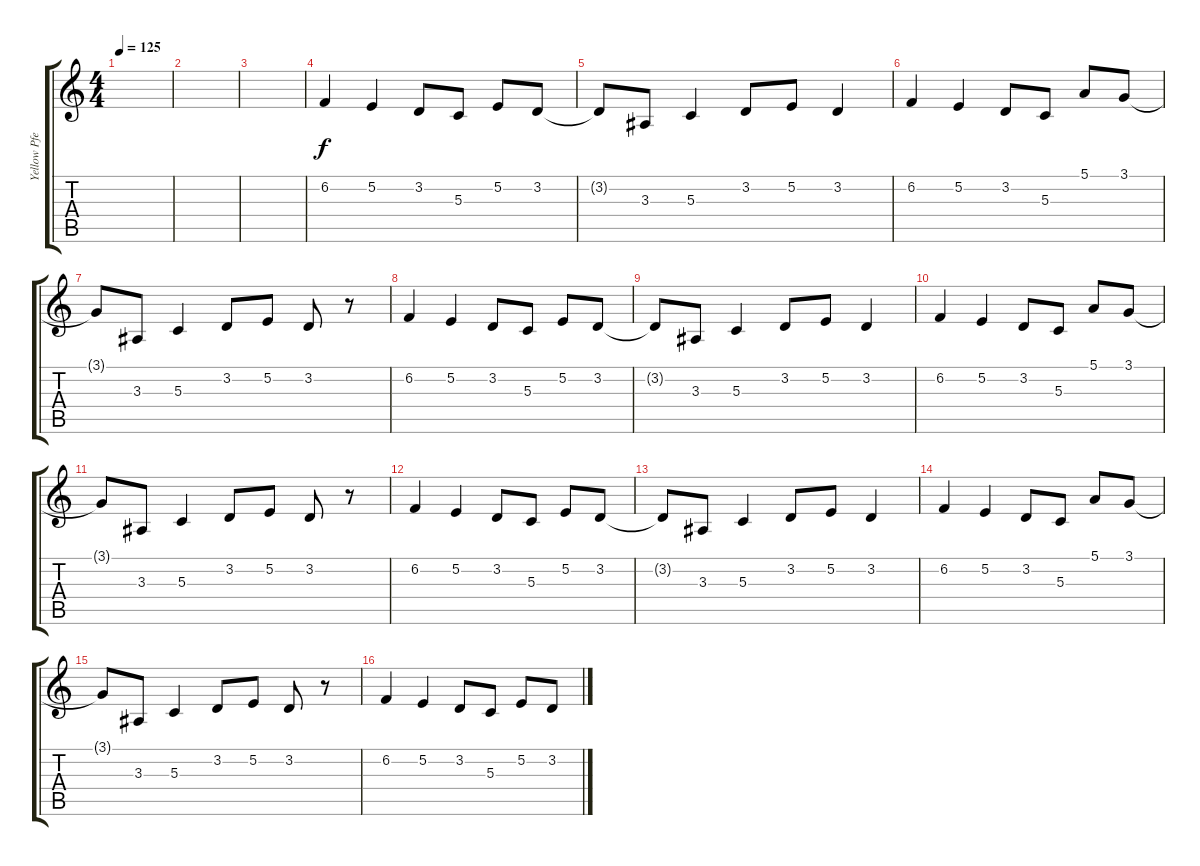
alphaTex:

\track ("Yellow Pfeifer" "Yellow Pfe") {instrument bagpipe}
\staff {score tabs}
\tuning (E4 B3 G3 D3 A2 E2) {hide}
\ts (4 4)
\tempo 125
\clef g2
\ks c
|
|
|
6.2.4 5.2.4 3.2.8 5.3.8 5.2.8 3.2.8 |
3.2{t}.8 3.3.8 5.3.4 3.2.8 5.2.8 3.2.4 |
6.2.4 5.2.4 3.2.8 5.3.8 5.1.8 3.1.8 |
3.1{t}.8 3.3.8 5.3.4 3.2.8 5.2.8 3.2.8 r.8 |
6.2.4 5.2.4 3.2.8 5.3.8 5.2.8 3.2.8 |
3.2{t}.8 3.3.8 5.3.4 3.2.8 5.2.8 3.2.4 |
6.2.4 5.2.4 3.2.8 5.3.8 5.1.8 3.1.8 |
3.1{t}.8 3.3.8 5.3.4 3.2.8 5.2.8 3.2.8 r.8 |
6.2.4 5.2.4 3.2.8 5.3.8 5.2.8 3.2.8 |
3.2{t}.8 3.3.8 5.3.4 3.2.8 5.2.8 3.2.4 |
6.2.4 5.2.4 3.2.8 5.3.8 5.1.8 3.1.8 |
3.1{t}.8 3.3.8 5.3.4 3.2.8 5.2.8 3.2.8 r.8 |
6.2.4 5.2.4 3.2.8 5.3.8 5.2.8 3.2.8
